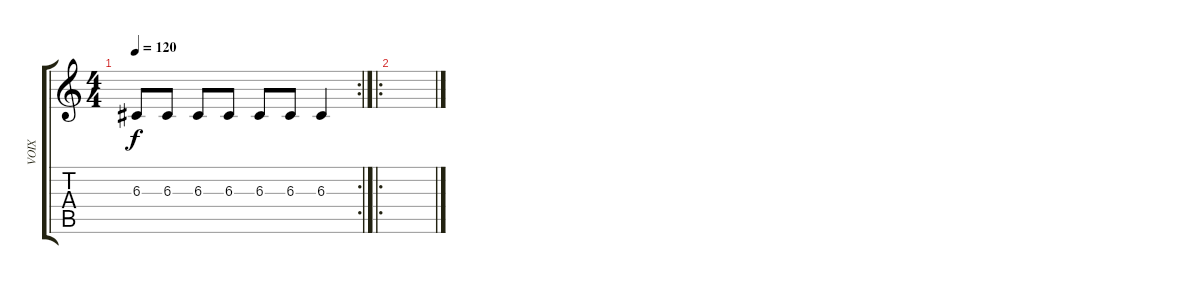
\track ("VOIX" "VOIX") {instrument vibraphone}
\staff {score tabs}
\tuning (E4 B3 G3 D3 A2 E2) {hide}
\rc 2
\ts (4 4)
\tempo 120
\clef g2
\ks c
6.3.8{dy f} 6.3.8 6.3.8 6.3.8 6.3.8 6.3.8 6.3.4 |
\ro
